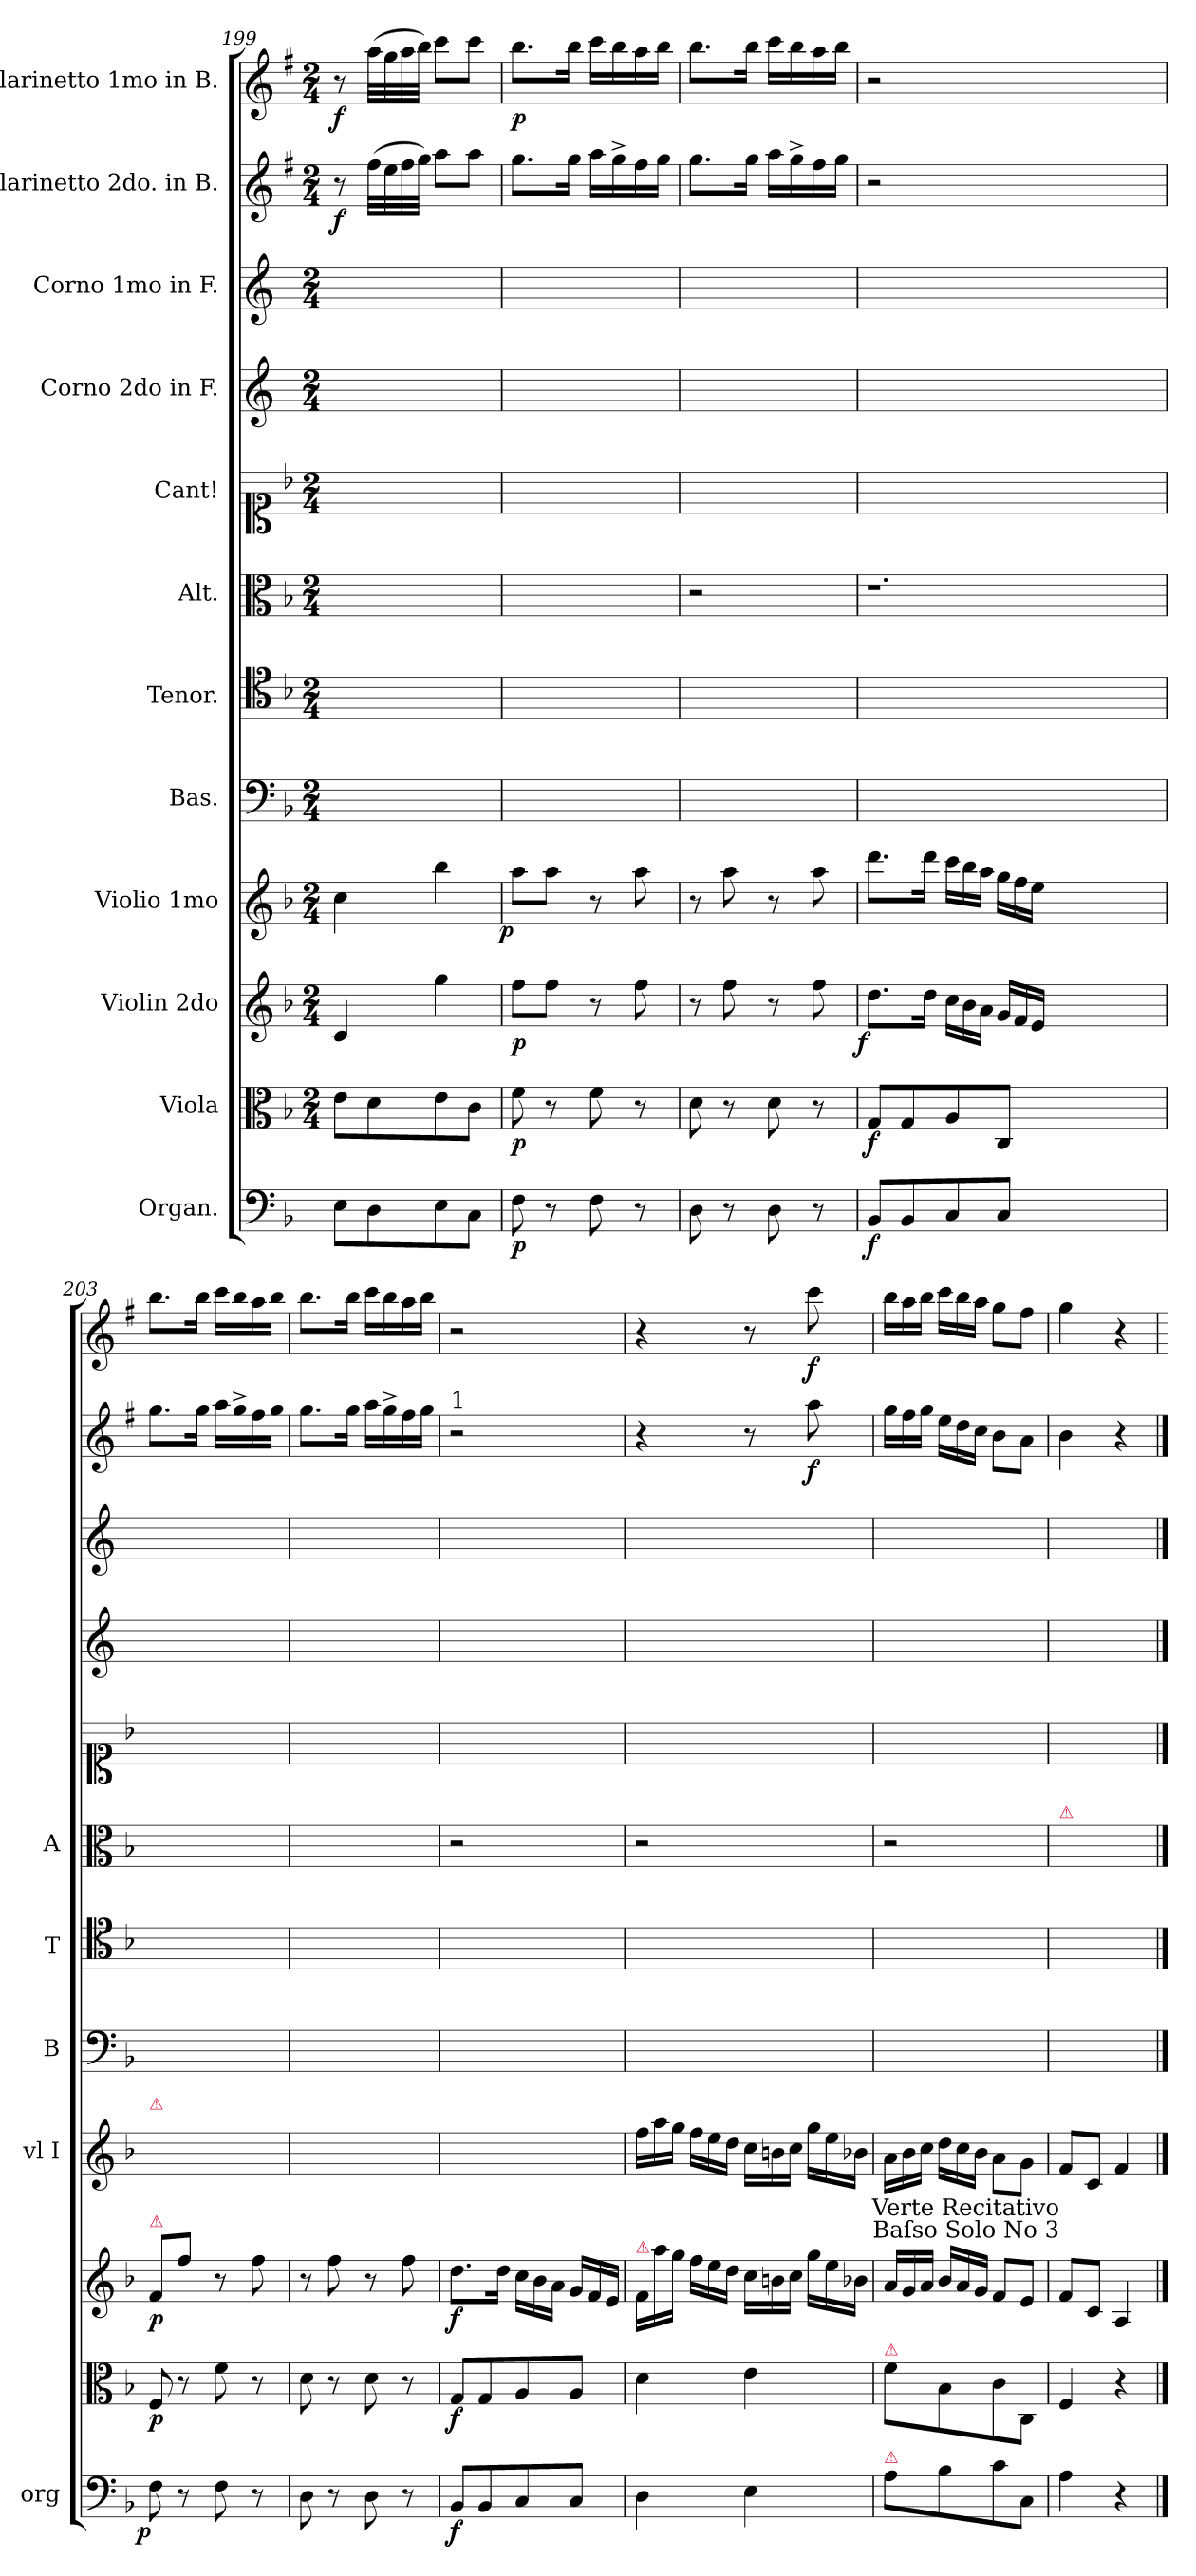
**kern	**dynam	**kern	**dynam	**kern	**dynam	**kern	**dynam	**kern	**kern	**kern	**kern	**kern	**kern	**kern	**dynam	**kern	**dynam
*part12	*part12	*part11	*part11	*part10	*part10	*part9	*part9	*part8	*part7	*part6	*part5	*part4	*part3	*part2	*part2	*part1	*part1
*staff12	*staff12	*staff11	*staff11	*staff10	*staff10	*staff9	*staff9	*staff8	*staff7	*staff6	*staff5	*staff4	*staff3	*staff2	*staff2	*staff1	*staff1
*I"Organ.	*	*I"Viola	*	*I"Violin 2do	*	*I"Violio 1mo	*	*I"Bas.	*I"Tenor.	*I"Alt.	*I"Cant!	*I"Corno 2do in F.	*I"Corno 1mo in F.	*I"Clarinetto 2do. in B.	*	*I"Clarinetto 1mo in B.	*
*I'org	*	*	*	*	*	*I'vl I	*	*I'B	*I'T	*I'A	*	*	*	*	*	*	*
*clefF4	*	*clefC3	*	*clefG2	*	*clefG2	*	*clefF4	*clefC4	*clefC3	*clefC1	*clefG2	*clefG2	*clefG2	*	*clefG2	*
*	*	*	*	*	*	*	*	*	*	*	*	*ITrd4c7	*ITrd4c7	*ITrd1c2	*	*ITrd1c2	*
*k[b-]	*	*k[b-]	*	*k[b-]	*	*k[b-]	*	*k[b-]	*k[b-]	*k[b-]	*k[b-]	*k[b-]	*k[b-]	*k[b-]	*	*k[b-]	*
*F:	*	*F:	*	*F:	*	*F:	*	*F:	*F:	*F:	*F:	*F:	*F:	*F:	*	*F:	*
*	*	*M2/4	*	*M2/4	*	*M2/4	*	*M2/4	*M2/4	*M2/4	*M2/4	*M2/4	*M2/4	*M2/4	*	*M2/4	*
=199	=199	=199	=199	=199	=199	=199	=199	=199	=199	=199	=199	=199	=199	=199	=199	=199	=199
8E\L	.	8e\L	.	4c/	.	4cc\	.	2ryy	2ryy	2ryy	2ryy	2ryy	2ryy	8r	f	8r	f
8D\	.	8d\	.	.	.	.	.	.	.	.	.	.	.	(32ee\LLL	.	(32gg\LLL	.
.	.	.	.	.	.	.	.	.	.	.	.	.	.	32dd\	.	32ff\	.
.	.	.	.	.	.	.	.	.	.	.	.	.	.	32ee\	.	32gg\	.
.	.	.	.	.	.	.	.	.	.	.	.	.	.	32ff\JJJ)	.	32aa\JJJ)	.
8E\	.	8e\	.	4gg\	.	4bb-\	.	.	.	.	.	.	.	8gg\L	.	8bb-\L	.
8C\J	.	8c\J	.	.	.	.	.	.	.	.	.	.	.	8gg\J	.	8bb-\J	.
=200	=200	=200	=200	=200	=200	=200	=200	=200	=200	=200	=200	=200	=200	=200	=200	=200	=200
!	!LO:DY:b	!	!LO:DY:b	!	!LO:DY:b	!	!LO:DY:b:rj	!	!	!	!	!	!	!	!	!	!
8F\	p	8f\	p.	8ff\L	p	8aa\L	p	2ryy	2ryy	2ryy	2ryy	2ryy	2ryy	8.ff\L	.	8.aa\L	p
8r	.	8r	.	8ff\J	.	8aa\J	.	.	.	.	.	.	.	.	.	.	.
.	.	.	.	.	.	.	.	.	.	.	.	.	.	16ff\Jk	.	16aa\Jk	.
8F\	.	8f\	.	8r	.	8r	.	.	.	.	.	.	.	16gg\LL	.	16bb-\LL	.
.	.	.	.	.	.	.	.	.	.	.	.	.	.	16ff^\	.	16aa\	.
8r	.	8r	.	8ff\	.	8aa\	.	.	.	.	.	.	.	16ee\	.	16gg\	.
.	.	.	.	.	.	.	.	.	.	.	.	.	.	16ff\JJ	.	16aa\JJ	.
=201	=201	=201	=201	=201	=201	=201	=201	=201	=201	=201	=201	=201	=201	=201	=201	=201	=201
8D\	.	8d\	.	8r	.	8r	.	2ryy	2ryy	2r	2ryy	2ryy	2ryy	8.ff\L	.	8.aa\L	.
8r	.	8r	.	8ff\	.	8aa\	.	.	.	.	.	.	.	.	.	.	.
.	.	.	.	.	.	.	.	.	.	.	.	.	.	16ff\Jk	.	16aa\Jk	.
8D\	.	8d\	.	8r	.	8r	.	.	.	.	.	.	.	16gg\LL	.	16bb-\LL	.
.	.	.	.	.	.	.	.	.	.	.	.	.	.	16ff^\	.	16aa\	.
8r	.	8r	.	8ff\	.	8aa\	.	.	.	.	.	.	.	16ee\	.	16gg\	.
.	.	.	.	.	.	.	.	.	.	.	.	.	.	16ff\JJ	.	16aa\JJ	.
=202	=202	=202	=202	=202	=202	=202	=202	=202	=202	=202	=202	=202	=202	=202	=202	=202	=202
!	!LO:DY:b	!	!LO:DY:b	!	!LO:DY:b:rj	!	!LO:DY:b	!	!	!	!	!	!	!	!	!	!
8BB-/L	f	8G/L	f	8.dd\L	f	8.ddd\L	fo	2ryy	2ryy	1.r	2ryy	2ryy	2ryy	2r	.	2r	.
8BB-/	.	8G/	.	.	.	.	.	.	.	.	.	.	.	.	.	.	.
.	.	.	.	16dd\Jk	.	16ddd\Jk	.	.	.	.	.	.	.	.	.	.	.
*	*	*	*	*Xtuplet	*	*Xtuplet	*	*	*	*	*	*	*	*	*	*	*
8C/	.	8A/	.	24cc\LL	.	24ccc\LL	.	.	.	.	.	.	.	.	.	.	.
.	.	.	.	24b-\	.	24bb-\	.	.	.	.	.	.	.	.	.	.	.
.	.	.	.	24a\JJ	.	24aa\JJ	.	.	.	.	.	.	.	.	.	.	.
8C/J	.	8C/J	.	24g/LL	.	24gg\LL	.	.	.	.	.	.	.	.	.	.	.
.	.	.	.	24f/	.	24ff\	.	.	.	.	.	.	.	.	.	.	.
.	.	.	.	24e/JJ	.	24ee\JJ	.	.	.	.	.	.	.	.	.	.	.
1ryy	.	1ryy	.	1ryy	.	1ryy	.	1ryy	1ryy	.	1ryy	1ryy	1ryy	1ryy	.	1ryy	.
=203	=203	=203	=203	=203	=203	=203	=203	=203	=203	=203	=203	=203	=203	=203	=203	=203	=203
!	!	!	!	!	!	!LO:TX:a:color=crimson:t=⚠	!	!	!	!	!	!	!	!	!	!	!
!	!	!	!	!LO:TX:a:color=crimson:t=⚠	!	!	!	!	!	!	!	!	!	!	!	!	!
!	!LO:DY:b:rj	!	!LO:DY:b	!	!LO:DY:b	!	!	!	!	!	!	!	!	!	!	!	!
8F\	p.	8F/	p.	8f/L	p.	8aa\Lyy	.	2ryy	2ryy	2ryy	2ryy	2ryy	2ryy	8.ff\L	.	8.aa\L	.
8r	.	8r	.	8ff\J	.	8aa\Jyy	.	.	.	.	.	.	.	.	.	.	.
.	.	.	.	.	.	.	.	.	.	.	.	.	.	16ff\Jk	.	16aa\Jk	.
8F\	.	8f\	.	8r	.	8ryy	.	.	.	.	.	.	.	16gg\LL	.	16bb-\LL	.
.	.	.	.	.	.	.	.	.	.	.	.	.	.	16ff^\	.	16aa\	.
8r	.	8r	.	8ff\	.	8aa\yy	.	.	.	.	.	.	.	16ee\	.	16gg\	.
.	.	.	.	.	.	.	.	.	.	.	.	.	.	16ff\JJ	.	16aa\JJ	.
=204	=204	=204	=204	=204	=204	=204	=204	=204	=204	=204	=204	=204	=204	=204	=204	=204	=204
8D\	.	8d\	.	8r	.	8ryy	.	2ryy	2ryy	2ryy	2ryy	2ryy	2ryy	8.ff\L	.	8.aa\L	.
8r	.	8r	.	8ff\	.	8aa\yy	.	.	.	.	.	.	.	.	.	.	.
.	.	.	.	.	.	.	.	.	.	.	.	.	.	16ff\Jk	.	16aa\Jk	.
8D\	.	8d\	.	8r	.	8ryy	.	.	.	.	.	.	.	16gg\LL	.	16bb-\LL	.
.	.	.	.	.	.	.	.	.	.	.	.	.	.	16ff^\	.	16aa\	.
8r	.	8r	.	8ff\	.	8aa\yy	.	.	.	.	.	.	.	16ee\	.	16gg\	.
.	.	.	.	.	.	.	.	.	.	.	.	.	.	16ff\JJ	.	16aa\JJ	.
=205	=205	=205	=205	=205	=205	=205	=205	=205	=205	=205	=205	=205	=205	=205	=205	=205	=205
!	!	!	!	!	!	!	!	!	!	!	!	!	!	!LO:TX:a:t=1	!	!	!
!	!LO:DY:b	!	!LO:DY:b	!	!LO:DY:b	!	!	!	!	!	!	!	!	!	!	!	!
8BB-/L	f	8G/L	f	8.dd\L	f	8.ddd\Lyy	.	2ryy	2ryy	2r	2ryy	2ryy	2ryy	2r	.	2r	.
8BB-/	.	8G/	.	.	.	.	.	.	.	.	.	.	.	.	.	.	.
.	.	.	.	16dd\Jk	.	16ddd\Jkyy	.	.	.	.	.	.	.	.	.	.	.
8C/	.	8A/	.	24cc\LL	.	24ccc\LLyy	.	.	.	.	.	.	.	.	.	.	.
.	.	.	.	24b-\	.	24bb-\yy	.	.	.	.	.	.	.	.	.	.	.
.	.	.	.	24a\JJ	.	24aa\JJyy	.	.	.	.	.	.	.	.	.	.	.
8C/J	.	8A/J	.	24g/LL	.	24gg\LLyy	.	.	.	.	.	.	.	.	.	.	.
.	.	.	.	24f/	.	24ff\yy	.	.	.	.	.	.	.	.	.	.	.
.	.	.	.	24e/JJ	.	24ee\JJyy	.	.	.	.	.	.	.	.	.	.	.
=206	=206	=206	=206	=206	=206	=206	=206	=206	=206	=206	=206	=206	=206	=206	=206	=206	=206
!	!	!	!	!LO:TX:a:color=crimson:t=⚠	!	!	!	!	!	!	!	!	!	!	!	!	!
4D\	.	4d\	.	24f/LL	.	24ff\LL	.	2ryy	2ryy	2r	2ryy	2ryy	2ryy	4r	.	4r	.
.	.	.	.	24aa\	.	24aa\	.	.	.	.	.	.	.	.	.	.	.
.	.	.	.	24gg\JJ	.	24gg\JJ	.	.	.	.	.	.	.	.	.	.	.
.	.	.	.	24ff\LL	.	24ff\LL	.	.	.	.	.	.	.	.	.	.	.
.	.	.	.	24ee\	.	24ee\	.	.	.	.	.	.	.	.	.	.	.
.	.	.	.	24dd\JJ	.	24dd\JJ	.	.	.	.	.	.	.	.	.	.	.
4E\	.	4e\	.	24cc\LL	.	24cc\LL	.	.	.	.	.	.	.	8r	.	8r	.
.	.	.	.	24bn\	.	24bn\	.	.	.	.	.	.	.	.	.	.	.
.	.	.	.	24cc\JJ	.	24cc\JJ	.	.	.	.	.	.	.	.	.	.	.
.	.	.	.	24gg\LL	.	24gg\LL	.	.	.	.	.	.	.	8gg\	f	8bb-\	f
.	.	.	.	24ee\	.	24ee\	.	.	.	.	.	.	.	.	.	.	.
.	.	.	.	24b-X\JJ	.	24b-X\JJ	.	.	.	.	.	.	.	.	.	.	.
=207	=207	=207	=207	=207	=207	=207	=207	=207	=207	=207	=207	=207	=207	=207	=207	=207	=207
*	*	*	*	*	*	*	*	*	*	*	*	*	*	*Xtuplet	*	*Xtuplet	*
!	!	!LO:TX:a:color=crimson:t=⚠	!	!	!	!	!	!	!	!	!	!	!	!	!	!	!
!LO:TX:a:color=crimson:t=⚠	!	!	!	!	!	!	!	!	!	!	!	!	!	!	!	!	!
8A\L	.	8f\L	.	24a/LL	.	24a\LL	.	2ryy	2ryy	2r	2ryy	2ryy	2ryy	24ff\LL	.	24aa\LL	.
.	.	.	.	24g/	.	24b-\	.	.	.	.	.	.	.	24ee\	.	24gg\	.
.	.	.	.	24a/JJ	.	24cc\JJ	.	.	.	.	.	.	.	24ff\JJ	.	24aa\JJ	.
8B-\	.	8B-\	.	24b-\LL	.	24dd\LL	.	.	.	.	.	.	.	24dd\LL	.	24bb-\LL	.
.	.	.	.	24a/	.	24cc\	.	.	.	.	.	.	.	24cc\	.	24aa\	.
.	.	.	.	24g/JJ	.	24b-\JJ	.	.	.	.	.	.	.	24b-\JJ	.	24gg\JJ	.
8c\	.	8c\	.	8f/L	.	8a\L	.	.	.	.	.	.	.	8a\L	.	8ff\L	.
8C/J	.	8C/J	.	8e/J	.	8g\J	.	.	.	.	.	.	.	8g\J	.	8ee\J	.
=208	=208	=208	=208	=208	=208	=208	=208	=208	=208	=208	=208	=208	=208	=208	=208	=208	=208
!	!	!	!	!	!	!	!	!	!	!LO:TX:a:color=crimson:t=⚠	!	!	!	!	!	!	!
4A\	.	4F/	.	8f/L	.	8f/L	.	2ryy	2ryy	2ryy	2ryy	2ryy	2ryy	4a\	.	4ff\	.
.	.	.	.	8c/J	.	8c/J	.	.	.	.	.	.	.	.	.	.	.
4r	.	4r	.	4A/	.	4f/	.	.	.	.	.	.	.	4r	.	4r	.
!	!	!	!	!	!	!LO:TX:b:t=Verte Recitativo\nBaſso Solo No 3	!	!	!	!	!	!	!	!	!	!	!
==	=	==	=	==	=	==	=	==	==	==	==	==	==	==	=	=	=
*-	*-	*-	*-	*-	*-	*-	*-	*-	*-	*-	*-	*-	*-	*-	*-	*-	*-
